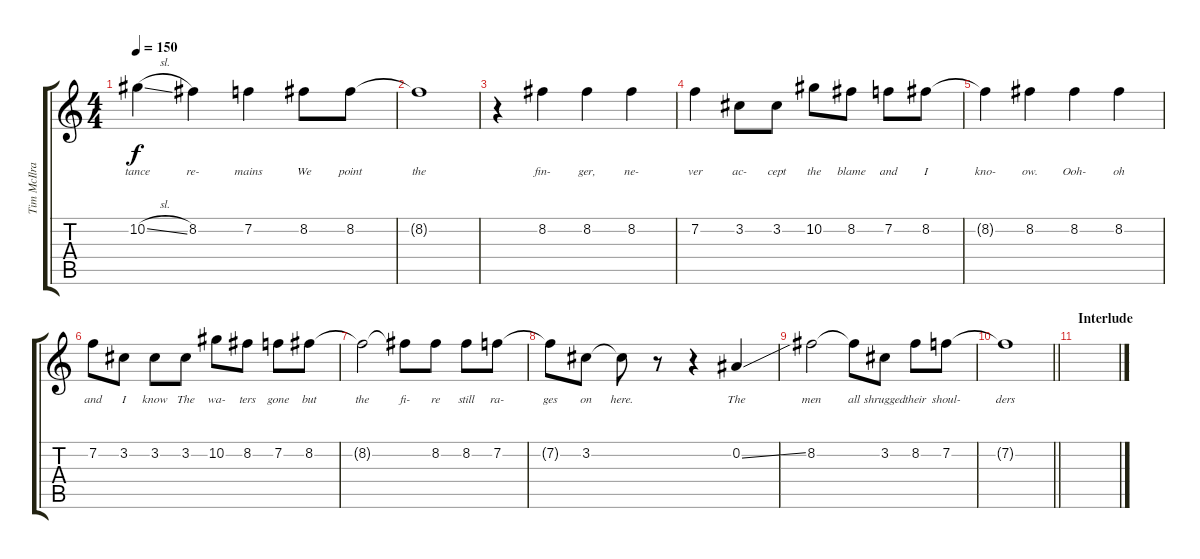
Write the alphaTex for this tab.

\track ("Tim McIlrath - Vocals" "Tim McIlra") {instrument distortionguitar}
\staff {score tabs}
\tuning (Eb4 Bb3 Gb3 Db3 Ab2 Eb2) {hide}
\ts (4 4)
\tempo 150
\clef g2
\ks c
10.2{sl}.4{lyrics (0 "tance") lyrics (1 "") lyrics (2 "") lyrics (3 "") lyrics (4 "") dy f} 8.2.4{lyrics (0 "re-") lyrics (1 "") lyrics (2 "") lyrics (3 "") lyrics (4 "")} 7.2.4{lyrics (0 "mains") lyrics (1 "") lyrics (2 "") lyrics (3 "") lyrics (4 "")} 8.2.8{lyrics (0 "We") lyrics (1 "") lyrics (2 "") lyrics (3 "") lyrics (4 "")} 8.2.8{lyrics (0 "point") lyrics (1 "") lyrics (2 "") lyrics (3 "") lyrics (4 "")} |
8.2{t}.1{lyrics (0 "the") lyrics (1 "") lyrics (2 "") lyrics (3 "") lyrics (4 "")} |
r.4 8.2.4{lyrics (0 "fin-") lyrics (1 "") lyrics (2 "") lyrics (3 "") lyrics (4 "")} 8.2.4{lyrics (0 "ger,") lyrics (1 "") lyrics (2 "") lyrics (3 "") lyrics (4 "")} 8.2.4{lyrics (0 "ne-") lyrics (1 "") lyrics (2 "") lyrics (3 "") lyrics (4 "")} |
7.2.4{lyrics (0 "ver") lyrics (1 "") lyrics (2 "") lyrics (3 "") lyrics (4 "")} 3.2.8{lyrics (0 "ac-") lyrics (1 "") lyrics (2 "") lyrics (3 "") lyrics (4 "")} 3.2.8{lyrics (0 "cept") lyrics (1 "") lyrics (2 "") lyrics (3 "") lyrics (4 "")} 10.2.8{lyrics (0 "the") lyrics (1 "") lyrics (2 "") lyrics (3 "") lyrics (4 "")} 8.2.8{lyrics (0 "blame") lyrics (1 "") lyrics (2 "") lyrics (3 "") lyrics (4 "")} 7.2.8{lyrics (0 "and") lyrics (1 "") lyrics (2 "") lyrics (3 "") lyrics (4 "")} 8.2.8{lyrics (0 "I") lyrics (1 "") lyrics (2 "") lyrics (3 "") lyrics (4 "")} |
8.2{t}.4{lyrics (0 "kno-") lyrics (1 "") lyrics (2 "") lyrics (3 "") lyrics (4 "")} 8.2.4{lyrics (0 "ow.") lyrics (1 "") lyrics (2 "") lyrics (3 "") lyrics (4 "")} 8.2.4{lyrics (0 "Ooh-") lyrics (1 "") lyrics (2 "") lyrics (3 "") lyrics (4 "")} 8.2.4{lyrics (0 "oh") lyrics (1 "") lyrics (2 "") lyrics (3 "") lyrics (4 "")} |
7.2.8{lyrics (0 "and") lyrics (1 "") lyrics (2 "") lyrics (3 "") lyrics (4 "")} 3.2.8{lyrics (0 "I") lyrics (1 "") lyrics (2 "") lyrics (3 "") lyrics (4 "")} 3.2.8{lyrics (0 "know") lyrics (1 "") lyrics (2 "") lyrics (3 "") lyrics (4 "")} 3.2.8{lyrics (0 "The") lyrics (1 "") lyrics (2 "") lyrics (3 "") lyrics (4 "")} 10.2.8{lyrics (0 "wa-") lyrics (1 "") lyrics (2 "") lyrics (3 "") lyrics (4 "")} 8.2.8{lyrics (0 "ters") lyrics (1 "") lyrics (2 "") lyrics (3 "") lyrics (4 "")} 7.2.8{lyrics (0 "gone") lyrics (1 "") lyrics (2 "") lyrics (3 "") lyrics (4 "")} 8.2.8{lyrics (0 "but") lyrics (1 "") lyrics (2 "") lyrics (3 "") lyrics (4 "")} |
8.2{t}.2{lyrics (0 "the") lyrics (1 "") lyrics (2 "") lyrics (3 "") lyrics (4 "")} 8.2{t}.8{lyrics (0 "fi-") lyrics (1 "") lyrics (2 "") lyrics (3 "") lyrics (4 "")} 8.2.8{lyrics (0 "re") lyrics (1 "") lyrics (2 "") lyrics (3 "") lyrics (4 "")} 8.2.8{lyrics (0 "still") lyrics (1 "") lyrics (2 "") lyrics (3 "") lyrics (4 "")} 7.2.8{lyrics (0 "ra-") lyrics (1 "") lyrics (2 "") lyrics (3 "") lyrics (4 "")} |
7.2{t}.8{lyrics (0 "ges") lyrics (1 "") lyrics (2 "") lyrics (3 "") lyrics (4 "")} 3.2.8{lyrics (0 "on") lyrics (1 "") lyrics (2 "") lyrics (3 "") lyrics (4 "")} 3.2{t}.8{lyrics (0 "here.") lyrics (1 "") lyrics (2 "") lyrics (3 "") lyrics (4 "")} r.8 r.4 0.2{ss}.4{lyrics (0 "The") lyrics (1 "") lyrics (2 "") lyrics (3 "") lyrics (4 "")} |
8.2.2{lyrics (0 "men") lyrics (1 "") lyrics (2 "") lyrics (3 "") lyrics (4 "")} 8.2{t}.8{lyrics (0 "all") lyrics (1 "") lyrics (2 "") lyrics (3 "") lyrics (4 "")} 3.2.8{lyrics (0 "shrugged") lyrics (1 "") lyrics (2 "") lyrics (3 "") lyrics (4 "")} 8.2.8{lyrics (0 "their") lyrics (1 "") lyrics (2 "") lyrics (3 "") lyrics (4 "")} 7.2.8{lyrics (0 "shoul-") lyrics (1 "") lyrics (2 "") lyrics (3 "") lyrics (4 "")} |
\barLineRight lightlight
7.2{t}.1{lyrics (0 "ders") lyrics (1 "") lyrics (2 "") lyrics (3 "") lyrics (4 "")} |
\section ("" "Interlude")
